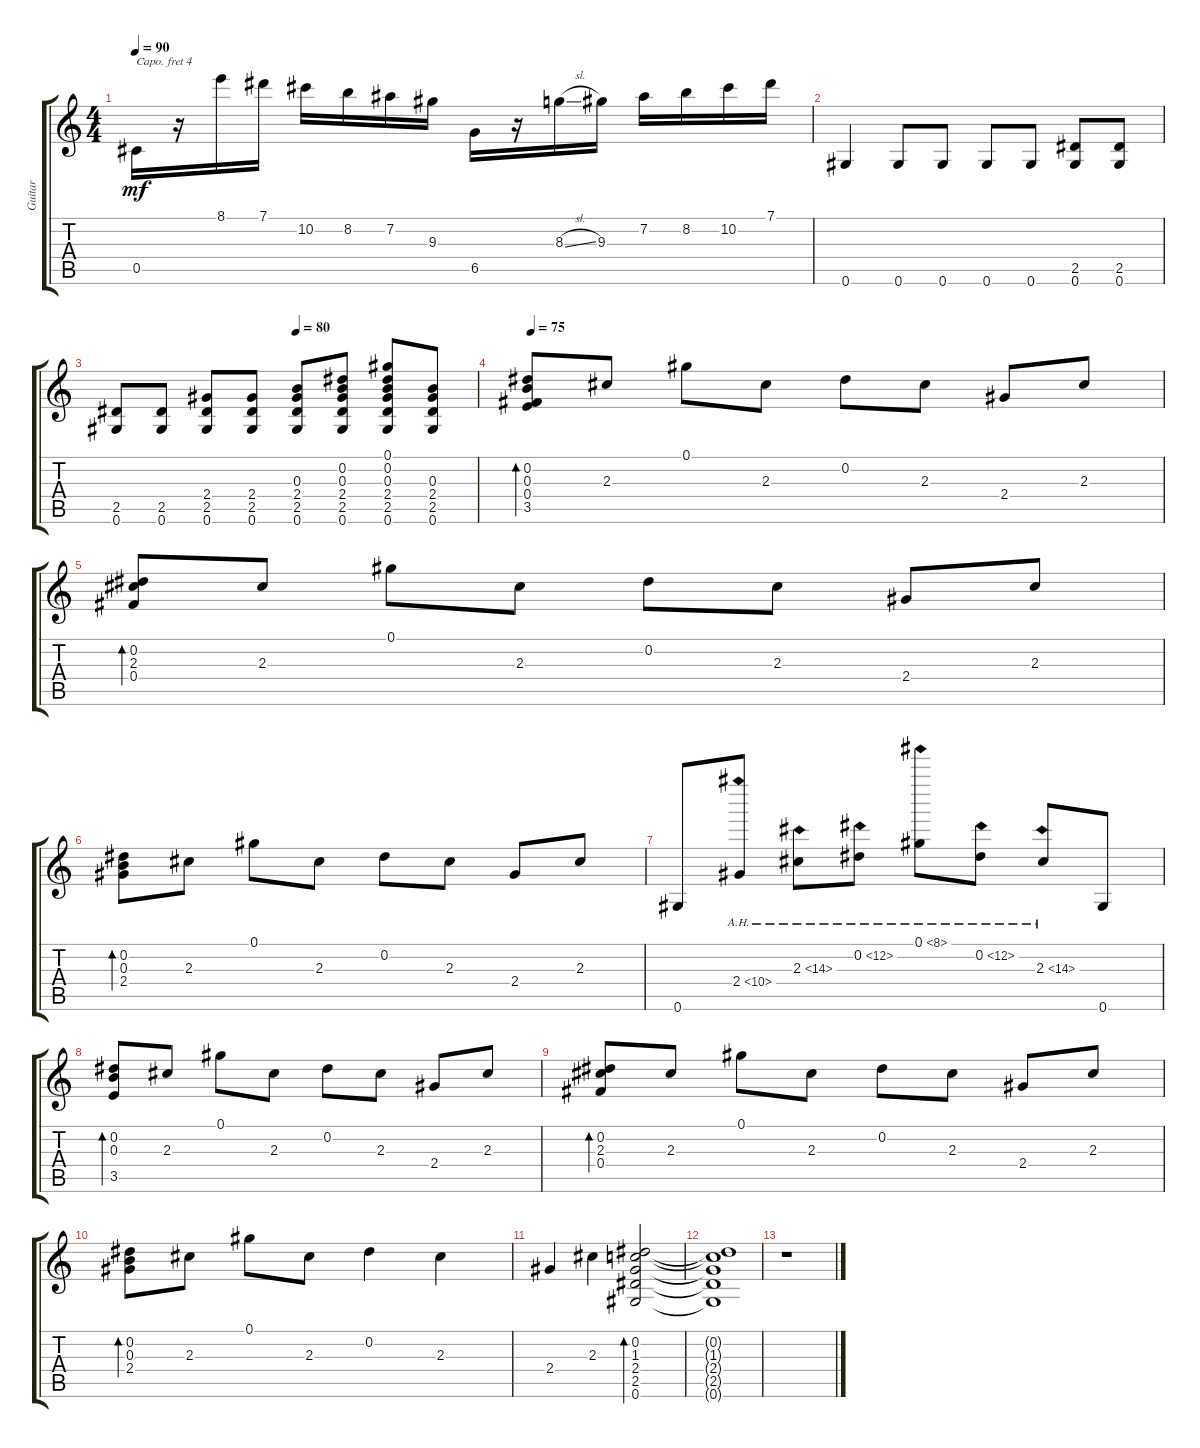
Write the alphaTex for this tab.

\track ("Guitar" "Guitar") {instrument acousticguitarsteel}
\staff {score tabs}
\capo 4
\tuning (E4 B3 G3 D3 A2 E2) {hide}
\ts (4 4)
\tempo 90
\clef g2
\ks c
0.5.16{dy mf} r.16 8.1.16 7.1.16 10.2.16 8.2.16 7.2.16 9.3.16 6.5.16 r.16 8.3{sl}.16 9.3.16 7.2.16 8.2.16 10.2.16 7.1.16 |
0.6.4 0.6.8 0.6.8 0.6.8 0.6.8 (2.5 0.6).8 (2.5 0.6).8 |
\tempo (80 0.5)
(2.5 0.6).8 (2.5 0.6).8 (2.4 2.5 0.6).8 (2.4 2.5 0.6).8 (0.3 2.4 2.5 0.6).8 (0.2 0.3 2.4 2.5 0.6).8 (0.1 0.2 0.3 2.4 2.5 0.6).8 (0.3 2.4 2.5 0.6).8 |
\tempo 75
(0.2 0.3 0.4 3.5).8{bd 120} 2.3.8 0.1.8 2.3.8 0.2.8 2.3.8 2.4.8 2.3.8 |
(0.2 2.3 0.4).8{bd 60} 2.3.8 0.1.8 2.3.8 0.2.8 2.3.8 2.4.8 2.3.8 |
(0.2 0.3 2.4).8{bd 60} 2.3.8 0.1.8 2.3.8 0.2.8 2.3.8 2.4.8 2.3.8 |
0.6.8 2.4{ah 8}.8 2.3{ah 12}.8 0.2{ah 12}.8 0.1{ah 8}.8 0.2{ah 12}.8 2.3{ah 12}.8 0.6.8 |
(0.2 0.3 3.5).8{bd 60} 2.3.8 0.1.8 2.3.8 0.2.8 2.3.8 2.4.8 2.3.8 |
(0.2 2.3 0.4).8{bd 60} 2.3.8 0.1.8 2.3.8 0.2.8 2.3.8 2.4.8 2.3.8 |
(0.2 0.3 2.4).8{bd 60} 2.3.8 0.1.8 2.3.8 0.2.4 2.3.4 |
2.4.4 2.3.4 (0.2 1.3 2.4 2.5 0.6).2{bd 240} |
(0.2{t} 1.3{t} 2.4{t} 2.5{t} 0.6{t}).1 |
r.1
